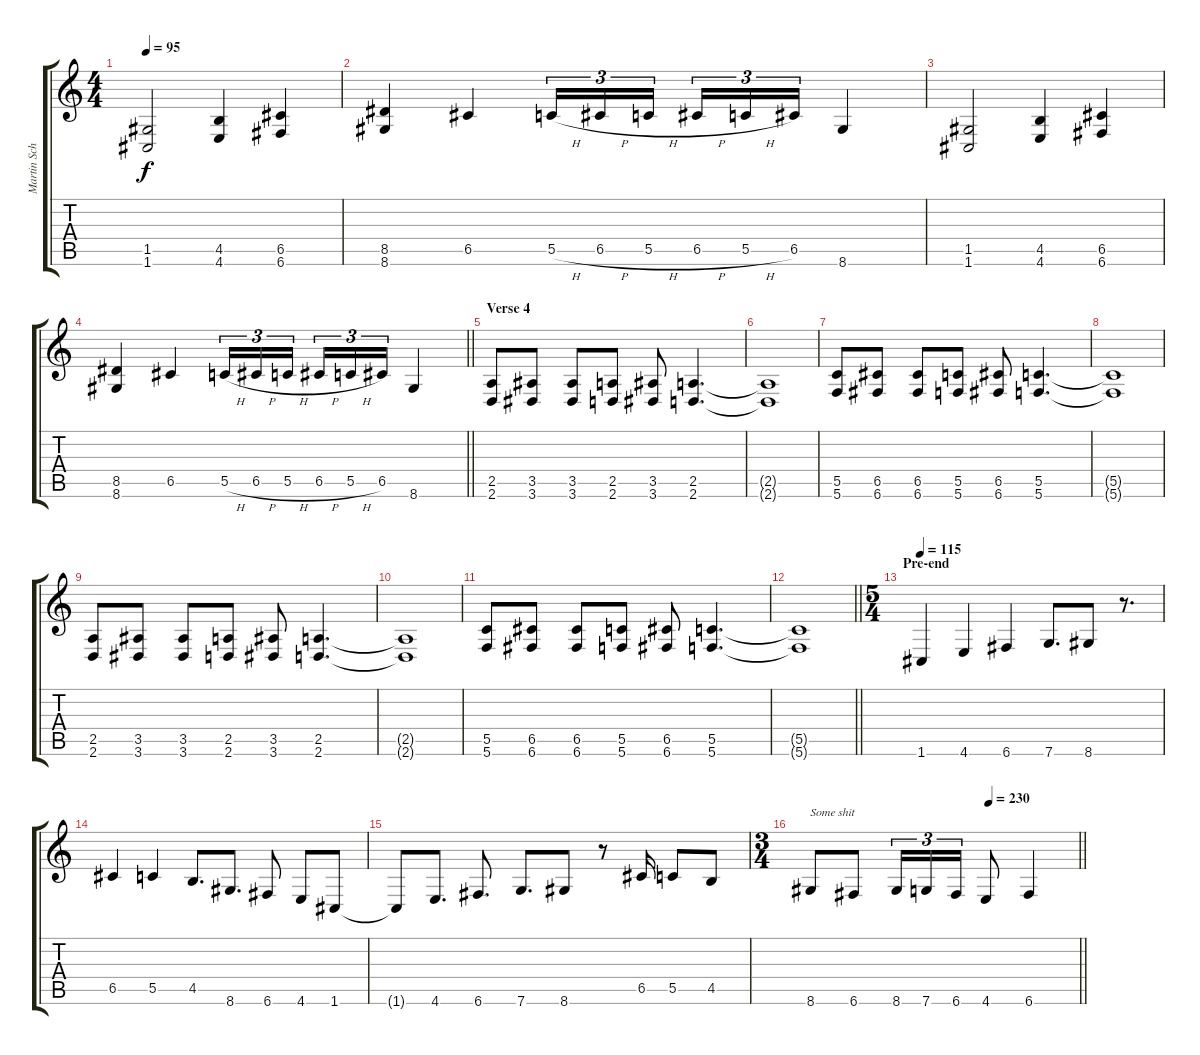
\track ("Martin Schirenc" "Martin Sch") {instrument distortionguitar}
\staff {score tabs}
\tuning (D4 A3 F3 C3 G2 C2) {hide}
\ts (4 4)
\tempo 95
\clef g2
\ks c
(1.5 1.6).2{dy f} (4.5 4.6).4 (6.5 6.6).4 |
(8.5 8.6).4 6.5.4 5.5{h}.16{tu (3 2)} 6.5{h}.16{tu (3 2)} 5.5{h}.16{tu (3 2) beam splitsecondary} 6.5{h}.16{tu (3 2)} 5.5{h}.16{tu (3 2)} 6.5.16{tu (3 2)} 8.6.4 |
(1.5 1.6).2 (4.5 4.6).4 (6.5 6.6).4 |
\barLineRight lightlight
(8.5 8.6).4 6.5.4 5.5{h}.16{tu (3 2)} 6.5{h}.16{tu (3 2)} 5.5{h}.16{tu (3 2) beam splitsecondary} 6.5{h}.16{tu (3 2)} 5.5{h}.16{tu (3 2)} 6.5.16{tu (3 2)} 8.6.4 |
\section ("" "Verse 4")
(2.5 2.6).8 (3.5 3.6).8 (3.5 3.6).8 (2.5 2.6).8 (3.5 3.6).8 (2.5 2.6).4{d} |
(2.5{t} 2.6{t}).1{volume 5} |
(5.5 5.6).8{volume 13} (6.5 6.6).8 (6.5 6.6).8 (5.5 5.6).8 (6.5 6.6).8 (5.5 5.6).4{d} |
(5.5{t} 5.6{t}).1{volume 5} |
(2.5 2.6).8{volume 13} (3.5 3.6).8 (3.5 3.6).8 (2.5 2.6).8 (3.5 3.6).8 (2.5 2.6).4{d} |
(2.5{t} 2.6{t}).1{volume 5} |
(5.5 5.6).8{volume 13} (6.5 6.6).8 (6.5 6.6).8 (5.5 5.6).8 (6.5 6.6).8 (5.5 5.6).4{d} |
\barLineRight lightlight
(5.5{t} 5.6{t}).1{volume 5} |
\ts (5 4)
\section ("" "Pre-end")
\tempo 115
1.6.4{volume 13} 4.6.4 6.6.4 7.6.8{d} 8.6.8 r.8{d} |
6.5.4 5.5.4 4.5.8{d} 8.6.8{d} 6.6.8 4.6.8 1.6.8 |
1.6{t}.8 4.6.8{d} 6.6.8{d} 7.6.8{d} 8.6.8 r.8 6.5.16 5.5.8 4.5.8 |
\ts (3 4)
\tempo (230 0.6666666666666666)
\barLineRight lightlight
8.6.8{txt "Some shit"} 6.6.8 8.6.16{tu (3 2)} 7.6.16{tu (3 2)} 6.6.16{tu (3 2)} 4.6.8 6.6.4
